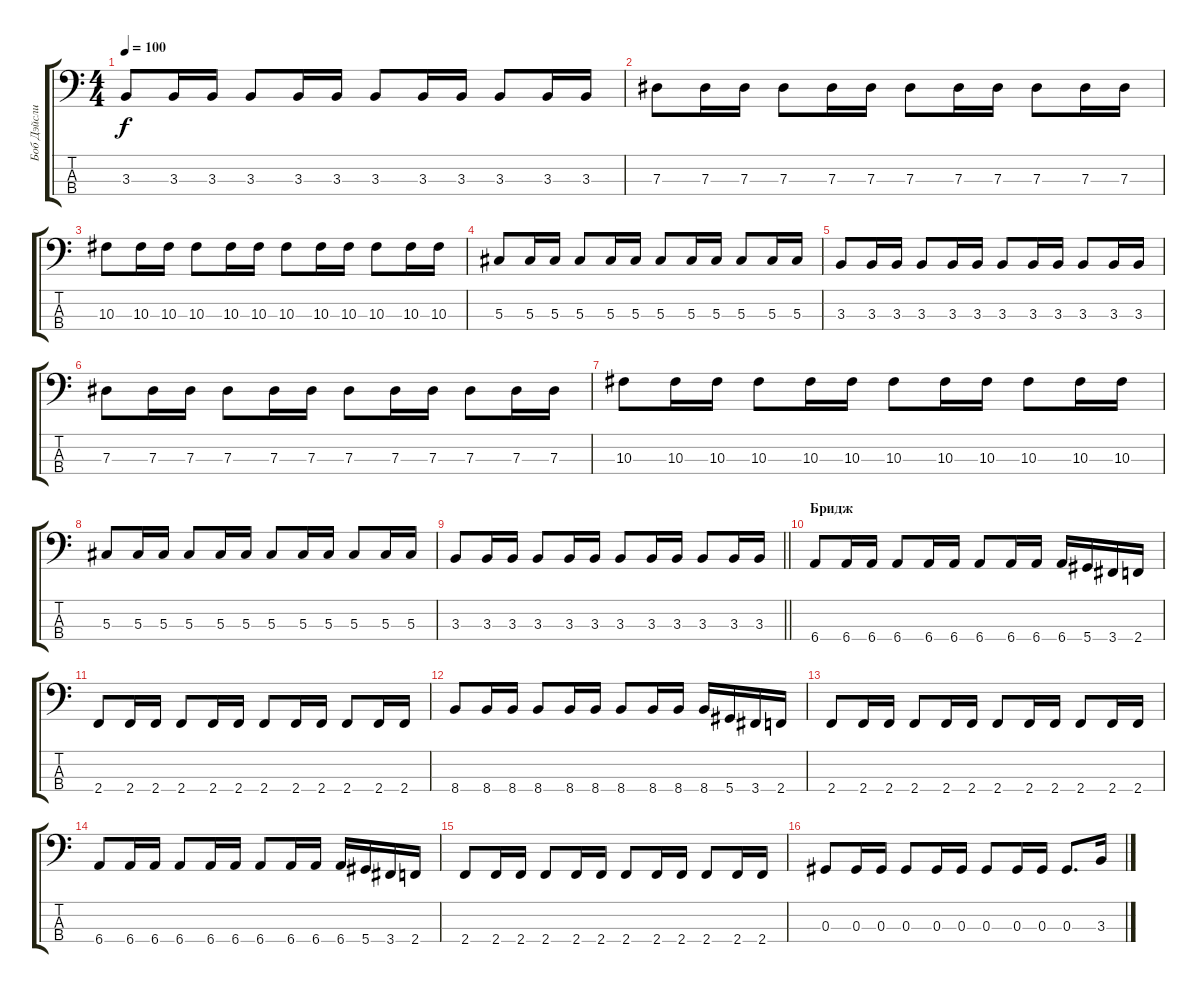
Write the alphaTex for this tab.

\track ("Боб Дэйсли" "Боб Дэйсли") {instrument electricbassfinger}
\staff {score tabs}
\tuning (Gb2 Db2 Ab1 Eb1) {hide}
\ts (4 4)
\tempo 100
\clef f4
\ks c
3.3.8{dy f} 3.3.16 3.3.16 3.3.8 3.3.16 3.3.16 3.3.8 3.3.16 3.3.16 3.3.8 3.3.16 3.3.16 |
7.3.8 7.3.16 7.3.16 7.3.8 7.3.16 7.3.16 7.3.8 7.3.16 7.3.16 7.3.8 7.3.16 7.3.16 |
10.3.8 10.3.16 10.3.16 10.3.8 10.3.16 10.3.16 10.3.8 10.3.16 10.3.16 10.3.8 10.3.16 10.3.16 |
5.3.8 5.3.16 5.3.16 5.3.8 5.3.16 5.3.16 5.3.8 5.3.16 5.3.16 5.3.8 5.3.16 5.3.16 |
3.3.8 3.3.16 3.3.16 3.3.8 3.3.16 3.3.16 3.3.8 3.3.16 3.3.16 3.3.8 3.3.16 3.3.16 |
7.3.8 7.3.16 7.3.16 7.3.8 7.3.16 7.3.16 7.3.8 7.3.16 7.3.16 7.3.8 7.3.16 7.3.16 |
10.3.8 10.3.16 10.3.16 10.3.8 10.3.16 10.3.16 10.3.8 10.3.16 10.3.16 10.3.8 10.3.16 10.3.16 |
5.3.8 5.3.16 5.3.16 5.3.8 5.3.16 5.3.16 5.3.8 5.3.16 5.3.16 5.3.8 5.3.16 5.3.16 |
\barLineRight lightlight
3.3.8 3.3.16 3.3.16 3.3.8 3.3.16 3.3.16 3.3.8 3.3.16 3.3.16 3.3.8 3.3.16 3.3.16 |
\section ("" "Бридж")
6.4.8 6.4.16 6.4.16 6.4.8 6.4.16 6.4.16 6.4.8 6.4.16 6.4.16 6.4.16 5.4.16 3.4.16 2.4.16 |
2.4.8 2.4.16 2.4.16 2.4.8 2.4.16 2.4.16 2.4.8 2.4.16 2.4.16 2.4.8 2.4.16 2.4.16 |
8.4.8 8.4.16 8.4.16 8.4.8 8.4.16 8.4.16 8.4.8 8.4.16 8.4.16 8.4.16 5.4.16 3.4.16 2.4.16 |
2.4.8 2.4.16 2.4.16 2.4.8 2.4.16 2.4.16 2.4.8 2.4.16 2.4.16 2.4.8 2.4.16 2.4.16 |
6.4.8 6.4.16 6.4.16 6.4.8 6.4.16 6.4.16 6.4.8 6.4.16 6.4.16 6.4.16 5.4.16 3.4.16 2.4.16 |
2.4.8 2.4.16 2.4.16 2.4.8 2.4.16 2.4.16 2.4.8 2.4.16 2.4.16 2.4.8 2.4.16 2.4.16 |
0.3.8 0.3.16 0.3.16 0.3.8 0.3.16 0.3.16 0.3.8 0.3.16 0.3.16 0.3.8{d} 3.3.16
